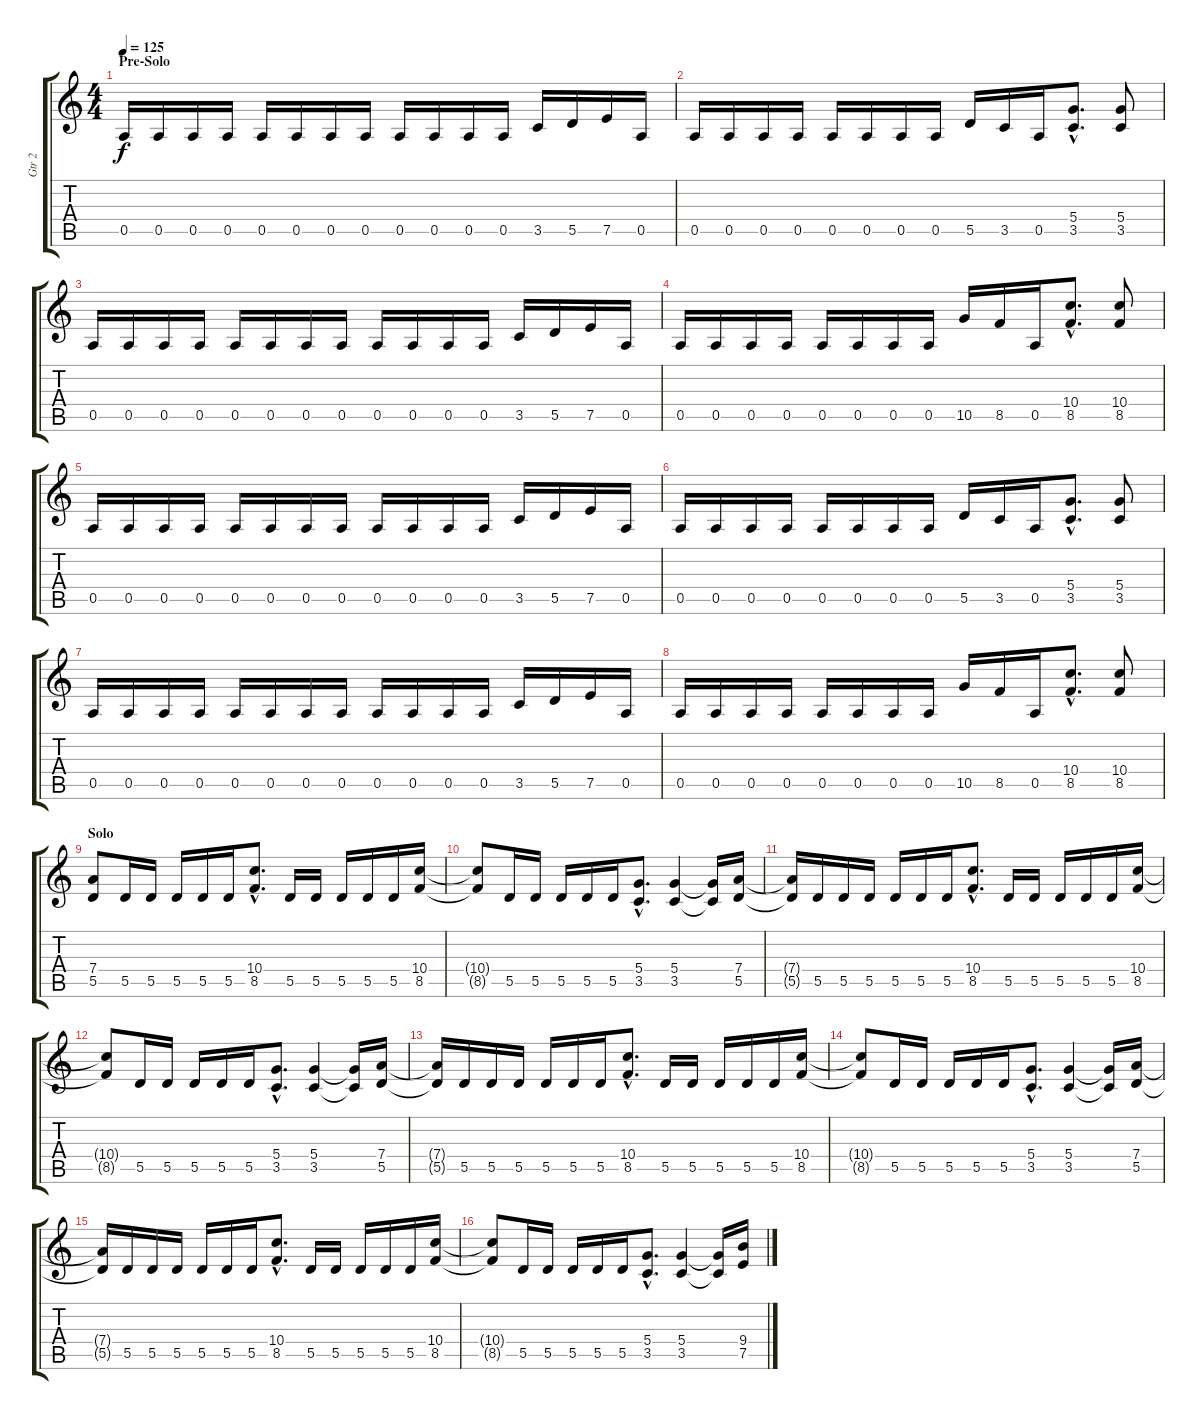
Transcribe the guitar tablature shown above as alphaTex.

\track ("Gtr 2" "Gtr 2") {instrument distortionguitar}
\staff {score tabs}
\tuning (E4 B3 G3 D3 A2 E2) {hide}
\ts (4 4)
\section ("" "Pre-Solo")
\tempo 125
\clef g2
\ks c
0.5.16{dy f} 0.5.16 0.5.16 0.5.16 0.5.16 0.5.16 0.5.16 0.5.16 0.5.16 0.5.16 0.5.16 0.5.16 3.5.16 5.5.16 7.5.16 0.5.16 |
0.5.16 0.5.16 0.5.16 0.5.16 0.5.16 0.5.16 0.5.16 0.5.16 5.5.16 3.5.16 0.5.16 (5.4{hac} 3.5{hac}).8{d} (5.4 3.5).8 |
0.5.16 0.5.16 0.5.16 0.5.16 0.5.16 0.5.16 0.5.16 0.5.16 0.5.16 0.5.16 0.5.16 0.5.16 3.5.16 5.5.16 7.5.16 0.5.16 |
0.5.16 0.5.16 0.5.16 0.5.16 0.5.16 0.5.16 0.5.16 0.5.16 10.5.16 8.5.16 0.5.16 (10.4{hac} 8.5{hac}).8{d} (10.4 8.5).8 |
0.5.16 0.5.16 0.5.16 0.5.16 0.5.16 0.5.16 0.5.16 0.5.16 0.5.16 0.5.16 0.5.16 0.5.16 3.5.16 5.5.16 7.5.16 0.5.16 |
0.5.16 0.5.16 0.5.16 0.5.16 0.5.16 0.5.16 0.5.16 0.5.16 5.5.16 3.5.16 0.5.16 (5.4{hac} 3.5{hac}).8{d} (5.4 3.5).8 |
0.5.16 0.5.16 0.5.16 0.5.16 0.5.16 0.5.16 0.5.16 0.5.16 0.5.16 0.5.16 0.5.16 0.5.16 3.5.16 5.5.16 7.5.16 0.5.16 |
0.5.16 0.5.16 0.5.16 0.5.16 0.5.16 0.5.16 0.5.16 0.5.16 10.5.16 8.5.16 0.5.16 (10.4{hac} 8.5{hac}).8{d} (10.4 8.5).8 |
\section ("" "Solo")
(7.4 5.5).8 5.5.16 5.5.16 5.5.16 5.5.16 5.5.16 (10.4{hac} 8.5{hac}).8{d} 5.5.16 5.5.16 5.5.16 5.5.16 5.5.16 (10.4 8.5).16 |
(10.4{t} 8.5{t}).8 5.5.16 5.5.16 5.5.16 5.5.16 5.5.16 (5.4{hac} 3.5{hac}).8{d} (5.4 3.5).4 (5.4{t} 3.5{t}).16 (7.4 5.5).16 |
(7.4{t} 5.5{t}).16 5.5.16 5.5.16 5.5.16 5.5.16 5.5.16 5.5.16 (10.4{hac} 8.5{hac}).8{d} 5.5.16 5.5.16 5.5.16 5.5.16 5.5.16 (10.4 8.5).16 |
(10.4{t} 8.5{t}).8 5.5.16 5.5.16 5.5.16 5.5.16 5.5.16 (5.4{hac} 3.5{hac}).8{d} (5.4 3.5).4 (5.4{t} 3.5{t}).16 (7.4 5.5).16 |
(7.4{t} 5.5{t}).16 5.5.16 5.5.16 5.5.16 5.5.16 5.5.16 5.5.16 (10.4{hac} 8.5{hac}).8{d} 5.5.16 5.5.16 5.5.16 5.5.16 5.5.16 (10.4 8.5).16 |
(10.4{t} 8.5{t}).8 5.5.16 5.5.16 5.5.16 5.5.16 5.5.16 (5.4{hac} 3.5{hac}).8{d} (5.4 3.5).4 (5.4{t} 3.5{t}).16 (7.4 5.5).16 |
(7.4{t} 5.5{t}).16 5.5.16 5.5.16 5.5.16 5.5.16 5.5.16 5.5.16 (10.4{hac} 8.5{hac}).8{d} 5.5.16 5.5.16 5.5.16 5.5.16 5.5.16 (10.4 8.5).16 |
(10.4{t} 8.5{t}).8 5.5.16 5.5.16 5.5.16 5.5.16 5.5.16 (5.4{hac} 3.5{hac}).8{d} (5.4 3.5).4 (5.4{t} 3.5{t}).16 (9.4 7.5).16
